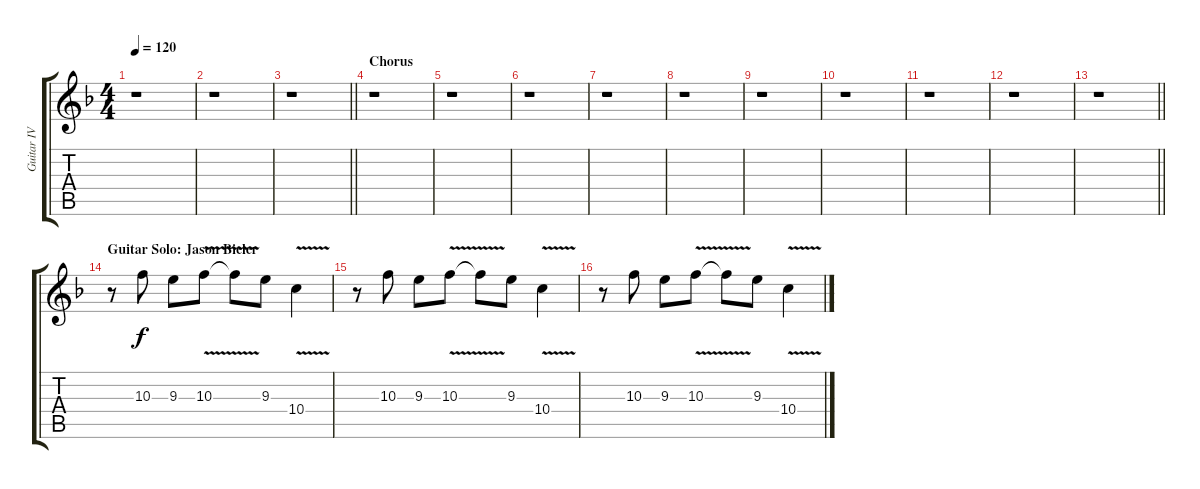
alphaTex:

\track ("Guitar IV" "Guitar IV") {instrument overdrivenguitar}
\staff {score tabs}
\tuning (E4 B3 G3 D3 A2 E2) {hide}
\ts (4 4)
\tempo 120
\clef g2
\ks f
r.1{dy f} |
r.1 |
\barLineRight lightlight
r.1 |
\section ("" "Chorus")
r.1 |
r.1 |
r.1 |
r.1 |
r.1 |
r.1 |
r.1 |
r.1 |
r.1 |
\barLineRight lightlight
r.1 |
\section ("" "Guitar Solo: Jason Bieler")
r.8 10.3.8 9.3.8 10.3{v}.8 10.3{t}.8 9.3.8 10.4{v}.4 |
r.8 10.3.8 9.3.8 10.3{v}.8 10.3{t}.8 9.3.8 10.4{v}.4 |
r.8 10.3.8 9.3.8 10.3{v}.8 10.3{t}.8 9.3.8 10.4{v}.4
